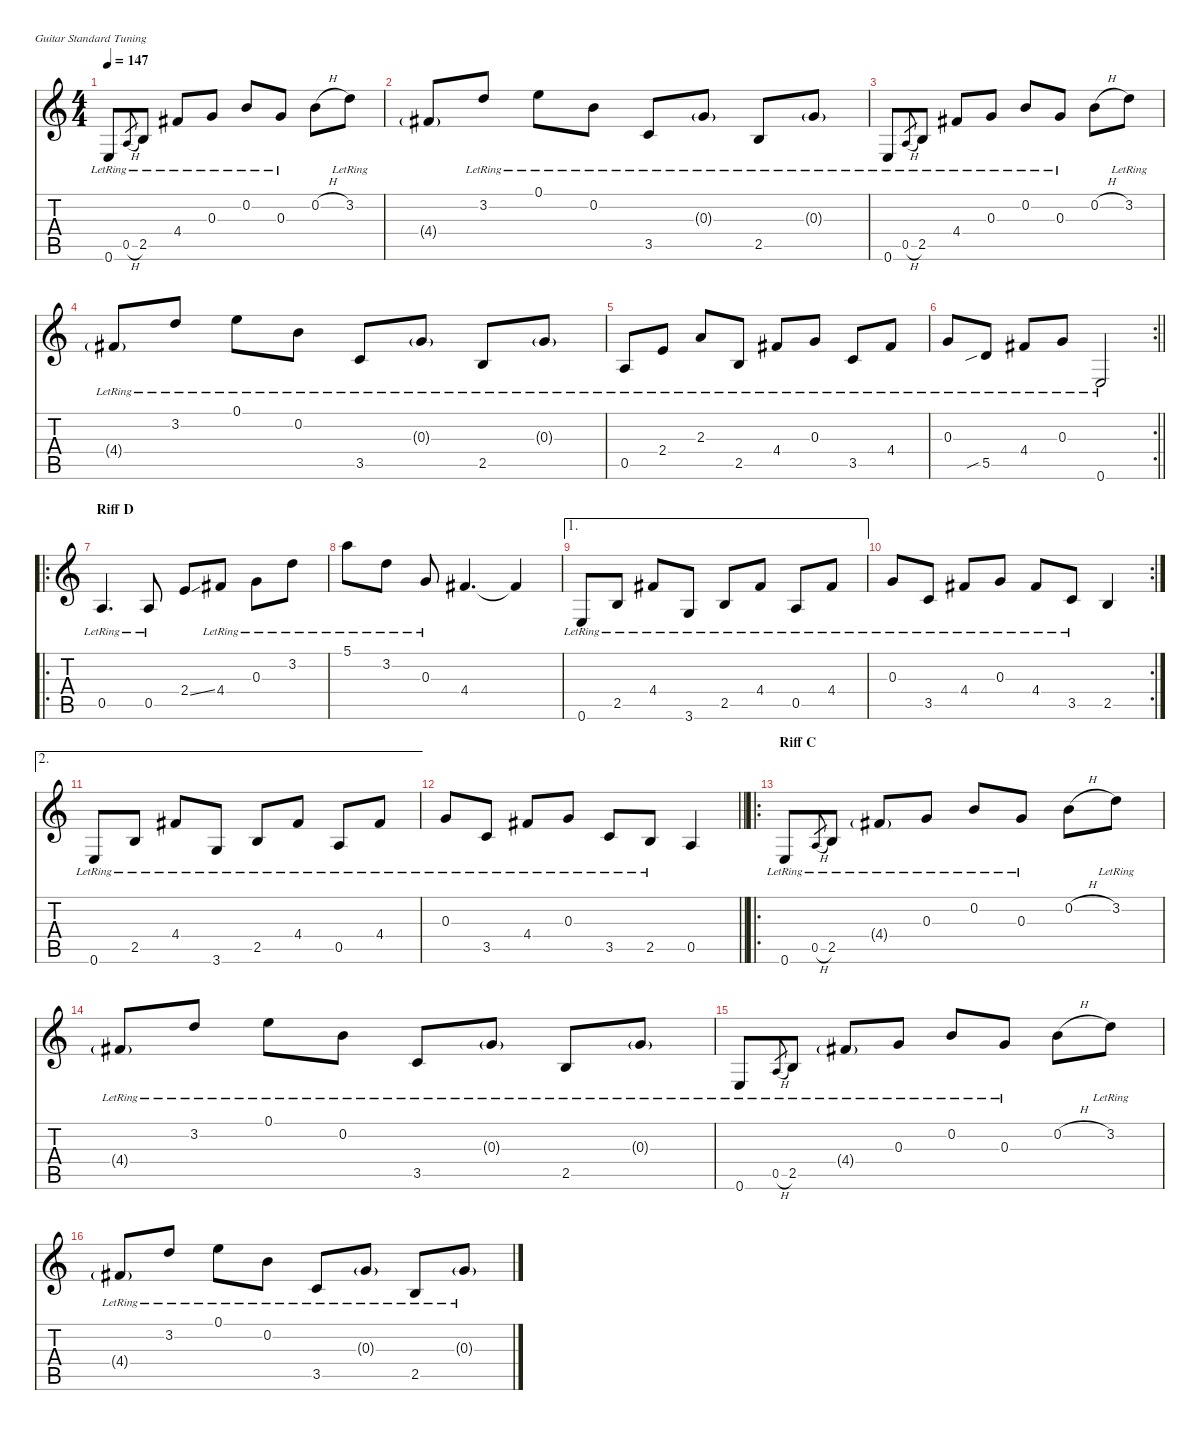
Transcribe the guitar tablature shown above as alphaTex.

\defaultSystemsLayout 4
\hideDynamics
\bracketExtendMode nobrackets
\singleTrackTrackNamePolicy hidden
\multiTrackTrackNamePolicy hidden
\firstSystemTrackNameMode fullname
\otherSystemsTrackNameOrientation horizontal
\track ("Track 1" "s.guit.") {instrument acousticguitarsteel}
\staff {score tabs}
\tuning (E4 B3 G3 D3 A2 E2)
\ts (4 4)
\tempo 147
\clef g2
\ks c
0.6{lr}.8{dy ff beam Up} 0.5{h lr}.8{gr dy mf beam Up} 2.5{lr}.8{dy f beam Up} 4.4{lr acc #}.8{beam Up} 0.3{lr}.8{beam Up} 0.2{lr}.8{beam Up} 0.3{lr}.8{dy mf beam Up} 0.2{h}.8{dy f beam Down} 3.2{lr}.8{beam Down} |
4.4{g acc #}.8{dy mf beam Up} 3.2{lr}.8{dy f beam Up} 0.1{lr}.8{beam Down} 0.2{lr}.8{beam Down} 3.5{lr}.8{beam Up} 0.3{g lr}.8{beam Up} 2.5{lr}.8{beam Up} 0.3{g lr}.8{beam Up} |
0.6{lr}.8{dy ff beam Up} 0.5{h lr}.8{gr dy mf beam Up} 2.5{lr}.8{dy f beam Up} 4.4{lr acc #}.8{beam Up} 0.3{lr}.8{beam Up} 0.2{lr}.8{beam Up} 0.3{lr}.8{dy mf beam Up} 0.2{h}.8{dy f beam Down} 3.2{lr}.8{beam Down} |
4.4{g lr acc #}.8{dy mf beam Up} 3.2{lr}.8{dy f beam Up} 0.1{lr}.8{beam Down} 0.2{lr}.8{beam Down} 3.5{lr}.8{beam Up} 0.3{g lr}.8{beam Up} 2.5{lr}.8{beam Up} 0.3{g lr}.8{beam Up} |
0.5{lr}.8{dy mf beam Up} 2.4{lr}.8{beam Up} 2.3{lr}.8{beam Up} 2.5{lr}.8{beam Up} 4.4{lr acc #}.8{beam Up} 0.3{lr}.8{beam Up} 3.5{lr}.8{beam Up} 4.4{lr acc #}.8{beam Up} |
\rc 2
\barLineRight lightlight
0.3{lr}.8{beam Up} 5.5{sib lr}.8{beam Up} 4.4{lr acc #}.8{beam Up} 0.3{lr}.8{beam Up} 0.6{lr}.2{beam Up} |
\ro
\section ("" "Riff D")
0.5{lr}.4{d dy ff beam Up} 0.5{lr}.8{dy f beam Up} 2.4{ss}.8{beam Up} 4.4{lr acc #}.8{beam Up} 0.3{lr}.8{beam Down} 3.2{lr}.8{beam Down} |
5.1{lr}.8{beam Down} 3.2{lr}.8{beam Down} 0.3{lr}.8{beam Up} 4.4{acc #}.4{d beam Up} 4.4{t acc #}.4{beam Up} |
\ae 1
0.6{lr}.8{dy ff beam Up} 2.5{lr}.8{dy f beam Up} 4.4{lr acc #}.8{beam Up} 3.6{lr}.8{dy ff beam Up} 2.5{lr}.8{dy f beam Up} 4.4{lr acc #}.8{beam Up} 0.5{lr}.8{dy ff beam Up} 4.4{lr acc #}.8{dy f beam Up} |
\rc 2
0.3{lr}.8{dy mf beam Up} 3.5{lr}.8{beam Up} 4.4{lr acc #}.8{beam Up} 0.3{lr}.8{beam Up} 4.4{lr acc #}.8{beam Up} 3.5{lr}.8{beam Up} 2.5.4{beam Up} |
\ae 2
0.6{lr}.8{dy ff beam Up} 2.5{lr}.8{dy f beam Up} 4.4{lr acc #}.8{beam Up} 3.6{lr}.8{dy ff beam Up} 2.5{lr}.8{dy f beam Up} 4.4{lr acc #}.8{beam Up} 0.5{lr}.8{dy ff beam Up} 4.4{lr acc #}.8{dy f beam Up} |
\barLineRight lightlight
0.3{lr}.8{dy mf beam Up} 3.5{lr}.8{beam Up} 4.4{lr acc #}.8{beam Up} 0.3{lr}.8{beam Up} 3.5{lr}.8{beam Up} 2.5{lr}.8{beam Up} 0.5.4{beam Up} |
\ro
\section ("" "Riff C")
0.6{lr}.8{dy ff beam Up} 0.5{h lr}.8{gr dy mf beam Up} 2.5{lr}.8{dy f beam Up} 4.4{g lr acc #}.8{dy mf beam Up} 0.3{lr}.8{dy f beam Up} 0.2{lr}.8{beam Up} 0.3{lr}.8{dy mf beam Up} 0.2{h}.8{dy f beam Down} 3.2{lr}.8{beam Down} |
4.4{g lr acc #}.8{dy mf beam Up} 3.2{lr}.8{dy f beam Up} 0.1{lr}.8{beam Down} 0.2{lr}.8{beam Down} 3.5{lr}.8{beam Up} 0.3{g lr}.8{beam Up} 2.5{lr}.8{beam Up} 0.3{g lr}.8{beam Up} |
0.6{lr}.8{dy ff beam Up} 0.5{h lr}.8{gr dy mf beam Up} 2.5{lr}.8{dy f beam Up} 4.4{g lr acc #}.8{dy mf beam Up} 0.3{lr}.8{dy f beam Up} 0.2{lr}.8{beam Up} 0.3{lr}.8{dy mf beam Up} 0.2{h}.8{dy f beam Down} 3.2{lr}.8{beam Down} |
4.4{g lr acc #}.8{dy mf beam Up} 3.2{lr}.8{dy f beam Up} 0.1{lr}.8{beam Down} 0.2{lr}.8{beam Down} 3.5{lr}.8{beam Up} 0.3{g lr}.8{beam Up} 2.5{lr}.8{beam Up} 0.3{g lr}.8{beam Up}
